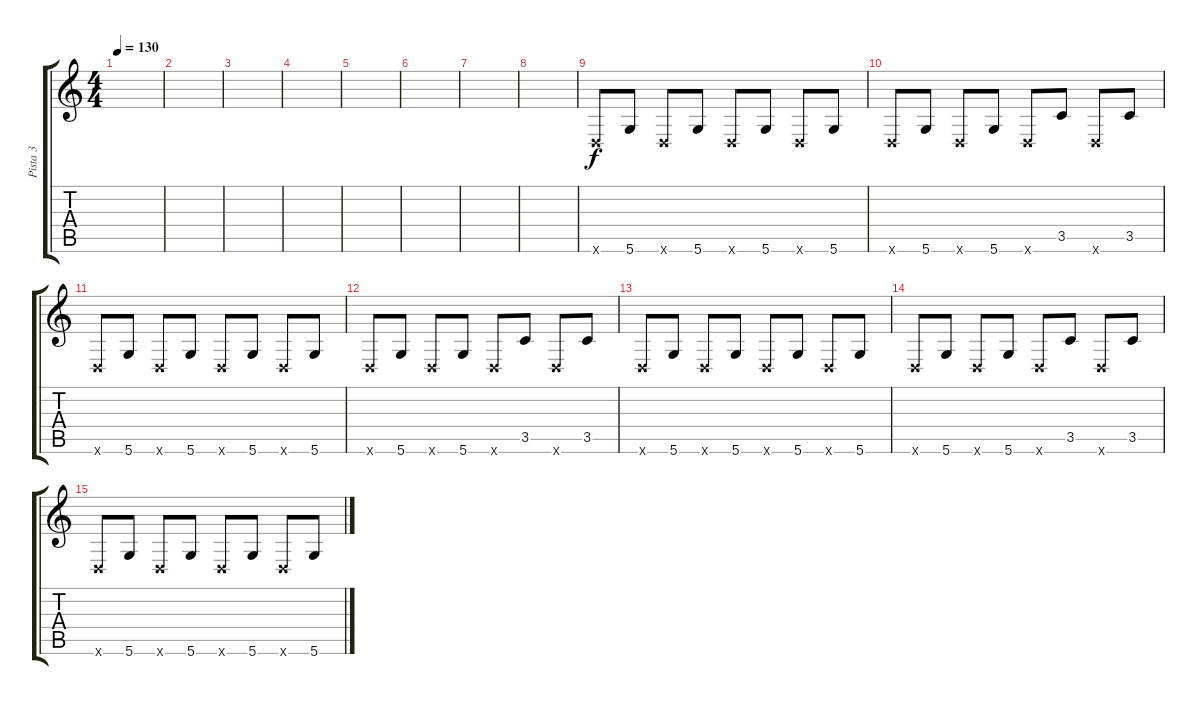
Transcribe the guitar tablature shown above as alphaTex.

\track ("Pista 3" "Pista 3") {instrument distortionguitar}
\staff {score tabs}
\tuning (E4 B3 G3 D3 A2 D2) {hide}
\ts (4 4)
\tempo 130
\clef g2
\ks c
|
|
|
|
|
|
|
|
0.6{x}.8 5.6.8 0.6{x}.8 5.6.8 0.6{x}.8 5.6.8 0.6{x}.8 5.6.8 |
0.6{x}.8 5.6.8 0.6{x}.8 5.6.8 0.6{x}.8 3.5.8 0.6{x}.8 3.5.8 |
0.6{x}.8 5.6.8 0.6{x}.8 5.6.8 0.6{x}.8 5.6.8 0.6{x}.8 5.6.8 |
0.6{x}.8 5.6.8 0.6{x}.8 5.6.8 0.6{x}.8 3.5.8 0.6{x}.8 3.5.8 |
0.6{x}.8 5.6.8 0.6{x}.8 5.6.8 0.6{x}.8 5.6.8 0.6{x}.8 5.6.8 |
0.6{x}.8 5.6.8 0.6{x}.8 5.6.8 0.6{x}.8 3.5.8 0.6{x}.8 3.5.8 |
0.6{x}.8 5.6.8 0.6{x}.8 5.6.8 0.6{x}.8 5.6.8 0.6{x}.8 5.6.8
